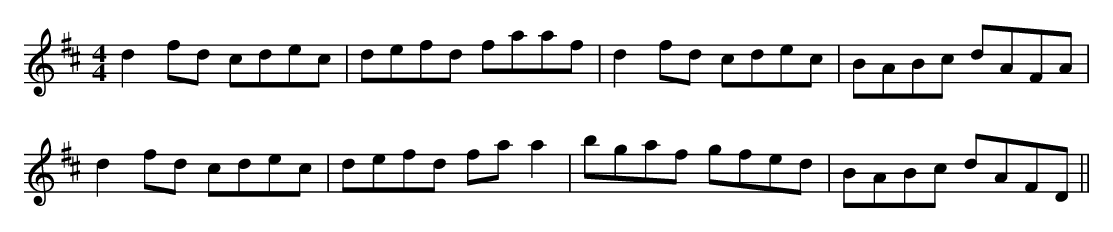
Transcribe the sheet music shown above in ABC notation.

X:1
M:4/4
K:Edor
d2fd cdec|defd faaf|d2fd cdec|BABc dAFA|
d2fd cdec|defd faa2|bgaf gfed|BABc dAFD||
